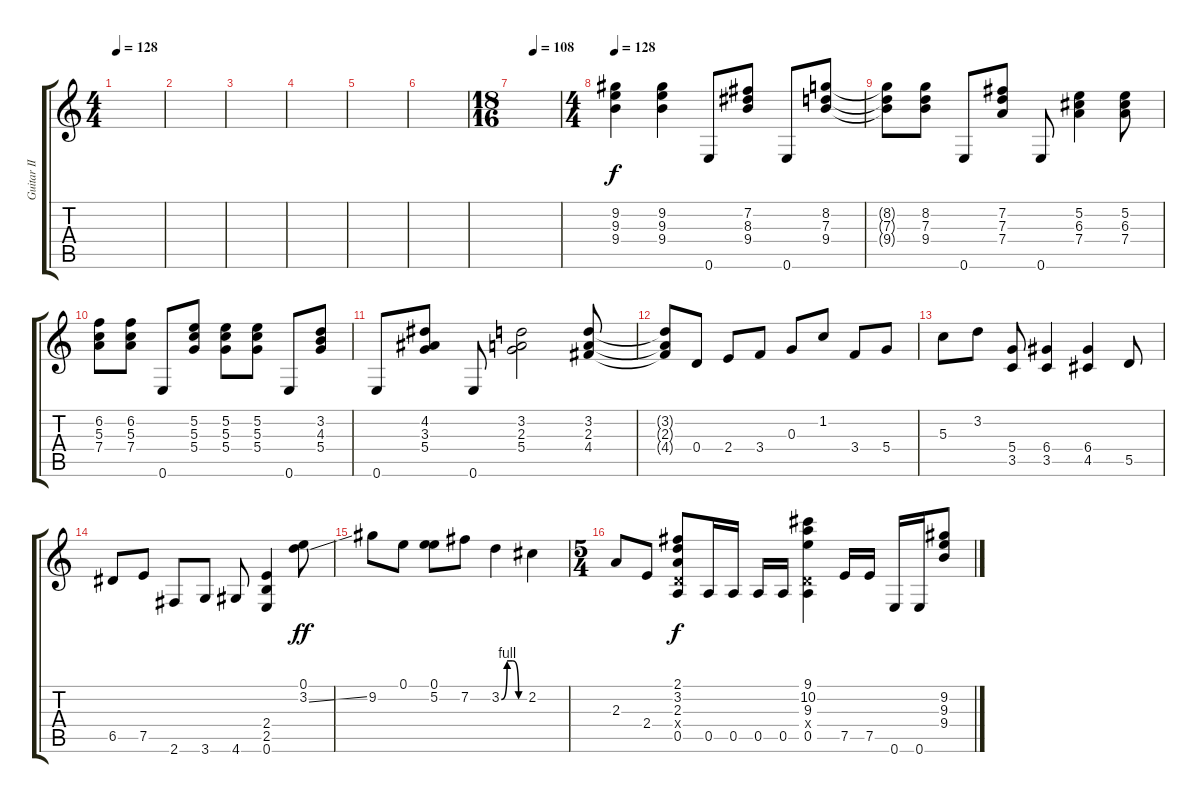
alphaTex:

\track ("Guitar II" "Guitar II") {instrument distortionguitar}
\staff {score tabs}
\tuning (E4 B3 G3 D3 A2 E2) {hide}
\ts (4 4)
\tempo 128
\clef g2
\ks c
|
|
|
|
|
|
\ts (18 16)
\tempo (108 0.4444444444444444)
|
\ts (4 4)
\tempo 128
(9.2 9.3 9.4).4{dy f volume 15 balance 6 instrument distortionguitar} (9.2 9.3 9.4).4 0.6.8 (7.2 8.3 9.4).8 0.6.8 (8.2 7.3 9.4).8 |
(8.2{t} 7.3{t} 9.4{t}).8 (8.2 7.3 9.4).8 0.6.8 (7.2 7.3 7.4).8 0.6.8 (5.2 6.3 7.4).4 (5.2 6.3 7.4).8 |
(6.2 5.3 7.4).8 (6.2 5.3 7.4).8 0.6.8 (5.2 5.3 5.4).8 (5.2 5.3 5.4).8 (5.2 5.3 5.4).8 0.6.8 (3.2 4.3 5.4).8 |
0.6.8 (4.2 3.3 5.4).8 0.6.8 (3.2 2.3 5.4).2 (3.2 2.3 4.4).8 |
(3.2{t} 2.3{t} 4.4{t}).8 0.4.8 2.4.8 3.4.8 0.3.8 1.2.8 3.4.8 5.4.8 |
5.3.8 3.2.8 (5.4 3.5).8 (6.4 3.5).4 (6.4 4.5).4 5.5.8 |
6.5.8 7.5.8 2.6.8 3.6.8 4.6.8 (2.4 2.5 0.6).4 (0.1 3.2{ss}).8{dy ff} |
9.2.8 0.1.8 (0.1 5.2).8 7.2.8 3.2{be (custom 0 0 15 4 30 4 45 0 60 0)}.4 2.2.4 |
\ts (5 4)
2.3.8 2.4.8 (2.1 3.2 2.3 0.4{x} 0.5).8{dy f} 0.5.16 0.5.16 0.5.16 0.5.16 (9.1 10.2 9.3 0.4{x} 0.5).4 7.5.16 7.5.16 0.6.16 0.6.16 (9.2 9.3 9.4).8
